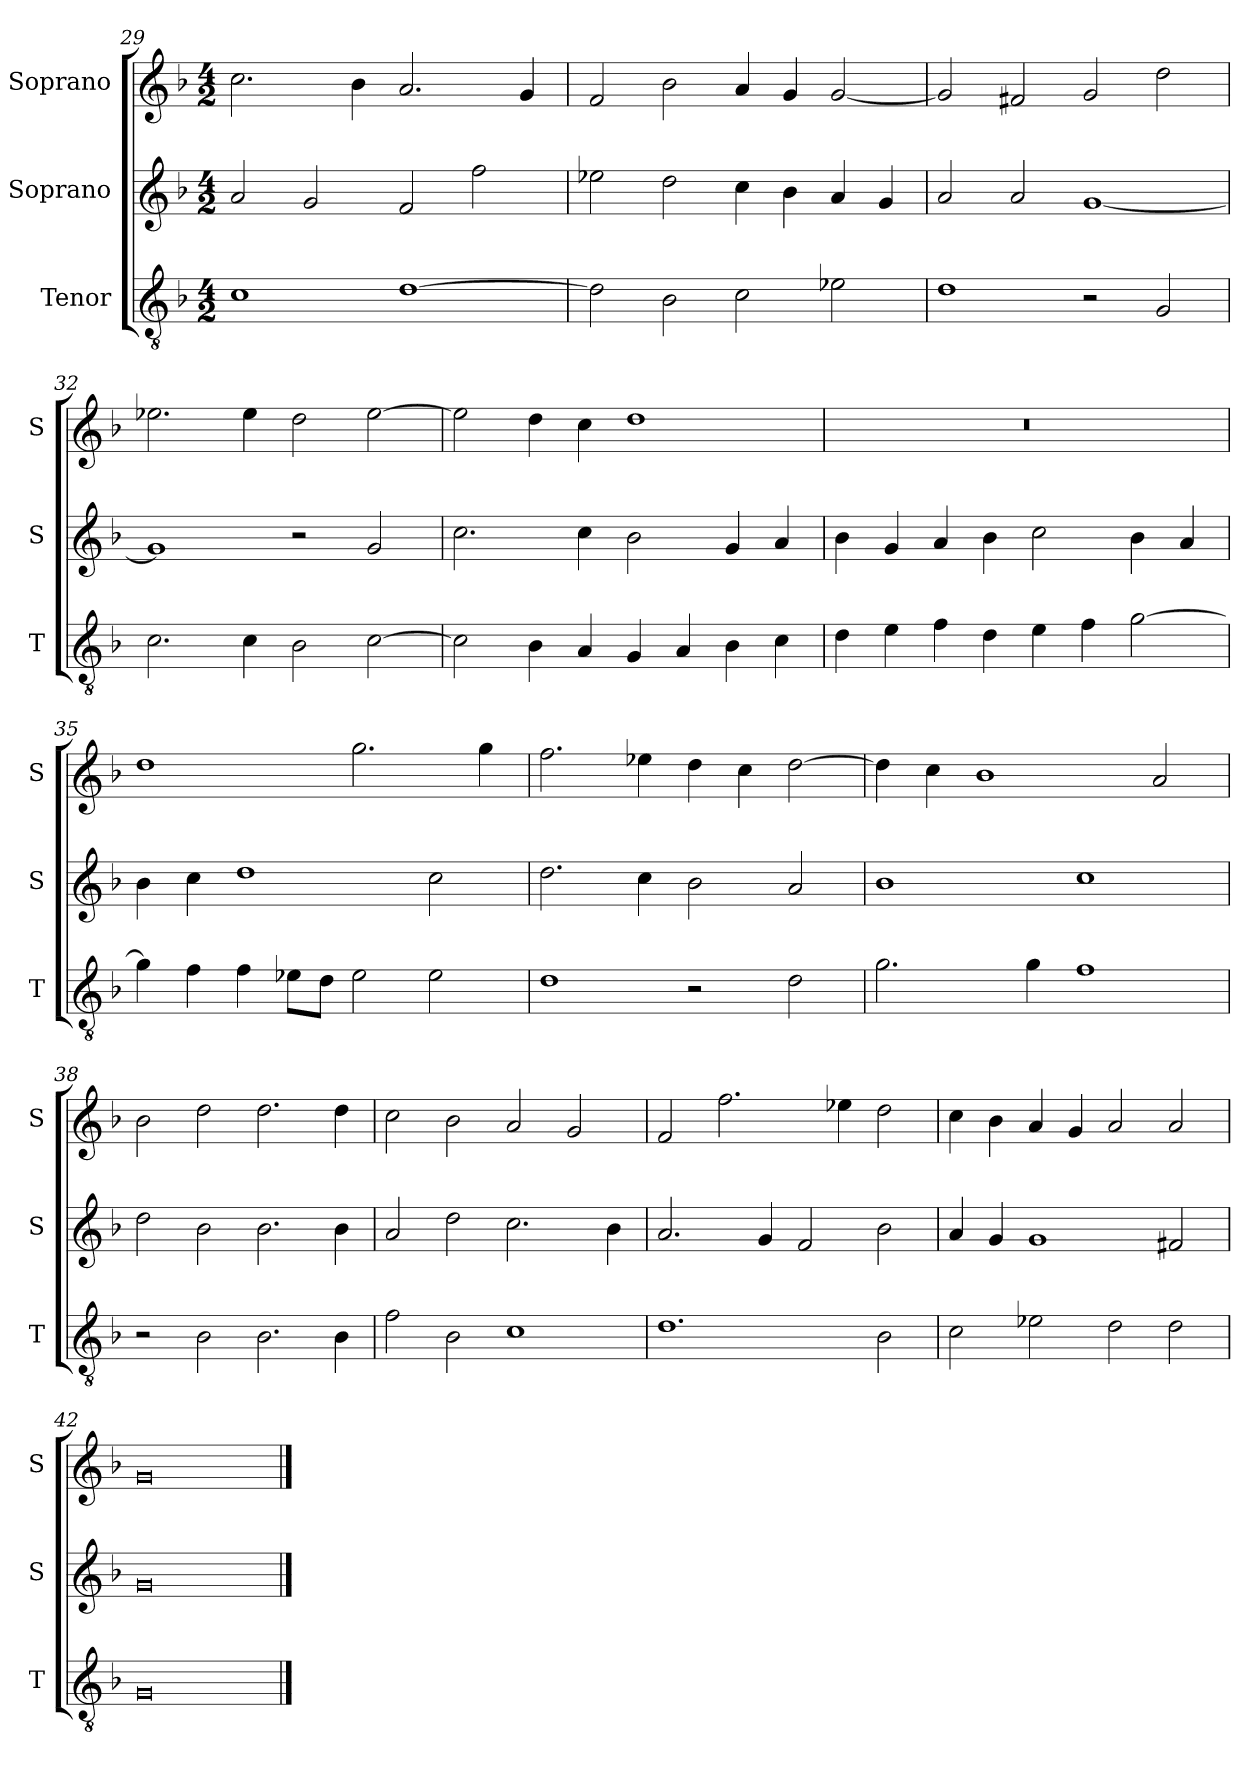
**kern	**kern	**kern
*part3	*part2	*part1
*staff3	*staff2	*staff1
*I"Tenor	*I"Soprano	*I"Soprano
*I'T	*I'S	*I'S
*clefGv2	*clefG2	*clefG2
*k[b-]	*k[b-]	*k[b-]
*G:dor	*G:dor	*G:dor
*M4/2	*M4/2	*M4/2
=29	=29	=29
1c	2a	2.cc
.	2g	.
.	.	4b-
[1d	2f	2.a
.	2ff	.
.	.	4g
=30	=30	=30
2d]	2ee-X	2f
2B-	2dd	2b-
2c	4cc	4a
.	4b-	4g
2e-X	4a	[2g
.	4g	.
=31	=31	=31
1d	2a	2g]
.	2a	2f#X
2r	[1g	2g
2G	.	2dd
=32	=32	=32
2.c	1g]	2.ee-X
4c	.	4ee-
2B-	2r	2dd
[2c	2g	[2ee-
=33	=33	=33
2c]	2.cc	2ee-]
4B-	.	4dd
4A	4cc	4cc
4G	2b-	1dd
4A	.	.
4B-	4g	.
4c	4a	.
=34	=34	=34
4d	4b-	0r
4e	4g	.
4f	4a	.
4d	4b-	.
4e	2cc	.
4f	.	.
[2g	4b-	.
.	4a	.
=35	=35	=35
4g]	4b-	1dd
4f	4cc	.
4f	1dd	.
8e-X\L	.	.
8d\J	.	.
2e-	.	2.gg
2e-	2cc	.
.	.	4gg
=36	=36	=36
1d	2.dd	2.ff
.	4cc	4ee-X
2r	2b-	4dd
.	.	4cc
2d	2a	[2dd
=37	=37	=37
2.g	1b-	4dd]
.	.	4cc
.	.	1b-
4g	.	.
1f	1cc	.
.	.	2a
=38	=38	=38
2r	2dd	2b-
2B-	2b-	2dd
2.B-	2.b-	2.dd
4B-	4b-	4dd
=39	=39	=39
2f	2a	2cc
2B-	2dd	2b-
1c	2.cc	2a
.	.	2g
.	4b-	.
=40	=40	=40
1.d	2.a	2f
.	.	2.ff
.	4g	.
.	2f	.
.	.	4ee-X
2B-	2b-	2dd
=41	=41	=41
2c	4a	4cc
.	4g	4b-
2e-X	1g	4a
.	.	4g
2d	.	2a
2d	2f#X	2a
=42	=42	=42
0G	0g	0g
==	==	==
*-	*-	*-
